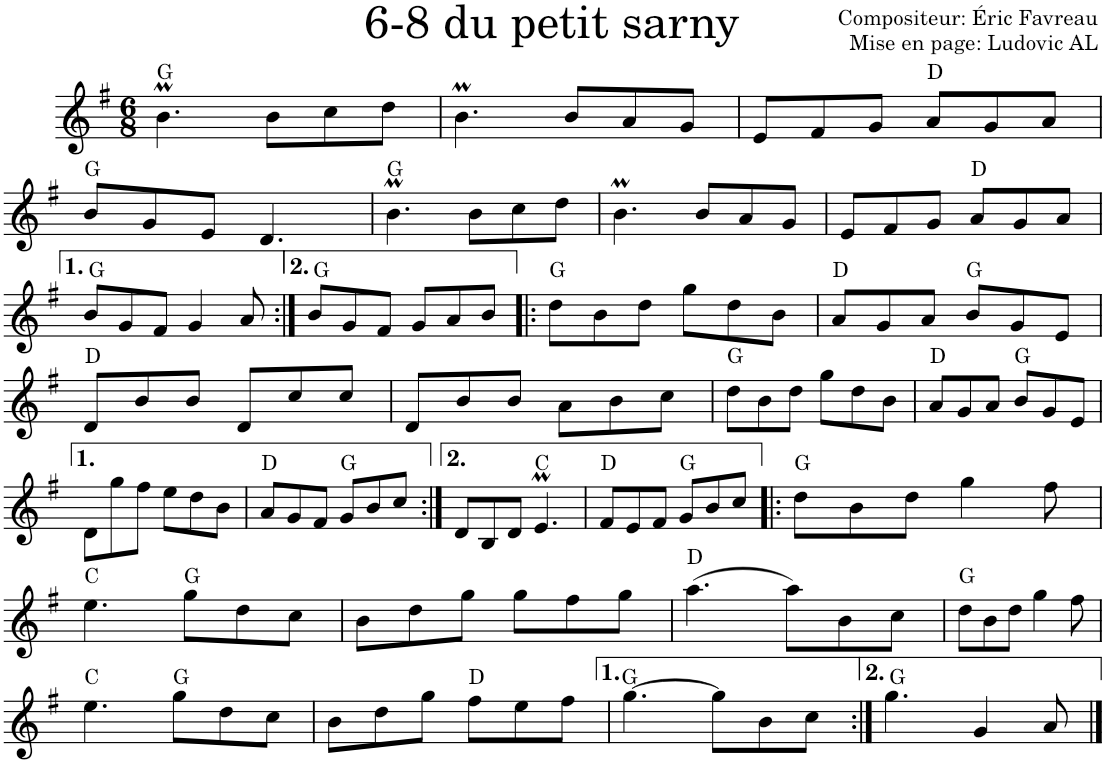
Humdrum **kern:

**kern	**harte
*part1	*part1
*staff1	*
*I"Voice	*
*I'V	*
*clefG2	*
*k[f#]	*
*M6/8	*
=1	=1
4.bm\	G:maj
8b\L	.
8cc\	.
8dd\J	.
=2	=2
4.bm\	.
8b/L	.
8a/	.
8g/J	.
=3	=3
8e/L	.
8f#/	.
8g/J	.
8a/L	D:maj
8g/	.
8a/J	.
!!LO:LB:g=z
=4	=4
8b/L	G:maj
8g/	.
8e/J	.
4.d/	.
=5	=5
4.bm\	G:maj
8b\L	.
8cc\	.
8dd\J	.
=6	=6
4.bm\	.
8b/L	.
8a/	.
8g/J	.
=7	=7
8e/L	.
8f#/	.
8g/J	.
8a/L	D:maj
8g/	.
8a/J	.
!!LO:LB:g=z
=8	=8
8b/L	G:maj
8g/	.
8f#/J	.
4g/	.
8a/	.
=9:|!	=9:|!
8b/L	G:maj
8g/	.
8f#/J	.
8g/L	.
8a/	.
8b/J	.
=10!|:	=10!|:
8dd\L	G:maj
8b\	.
8dd\J	.
8gg\L	.
8dd\	.
8b\J	.
=11	=11
8a/L	D:maj
8g/	.
8a/J	.
8b/L	G:maj
8g/	.
8e/J	.
!!LO:LB:g=z
=12	=12
8d/L	D:maj
8b/	.
8b/J	.
8d/L	.
8cc/	.
8cc/J	.
=13	=13
8d/L	.
8b/	.
8b/J	.
8a\L	.
8b\	.
8cc\J	.
=14	=14
8dd\L	G:maj
8b\	.
8dd\J	.
8gg\L	.
8dd\	.
8b\J	.
=15	=15
8a/L	D:maj
8g/	.
8a/J	.
8b/L	G:maj
8g/	.
8e/J	.
!!LO:LB:g=z
=16	=16
8d\L	.
8gg\	.
8ff#\J	.
8ee\L	.
8dd\	.
8b\J	.
=17	=17
8a/L	D:maj
8g/	.
8f#/J	.
8g/L	G:maj
8b/	.
8cc/J	.
=18:|!	=18:|!
8d/L	.
8B/	.
8d/J	.
4.eM/	C:maj
=19	=19
8f#/L	D:maj
8e/	.
8f#/J	.
8g/L	G:maj
8b/	.
8cc/J	.
=20!|:	=20!|:
8dd\L	G:maj
8b\	.
8dd\J	.
4gg\	.
8ff#\	.
!!LO:LB:g=z
=21	=21
4.ee\	C:maj
8gg\L	G:maj
8dd\	.
8cc\J	.
=22	=22
8b\L	.
8dd\	.
8gg\J	.
8gg\L	.
8ff#\	.
8gg\J	.
=23	=23
(4.aa\	D:maj
8aa\L)	.
8b\	.
8cc\J	.
=24	=24
8dd\L	G:maj
8b\	.
8dd\J	.
4gg\	.
8ff#\	.
!!LO:LB:g=z
=25	=25
4.ee\	C:maj
8gg\L	G:maj
8dd\	.
8cc\J	.
=26	=26
8b\L	.
8dd\	.
8gg\J	.
8ff#\L	D:maj
8ee\	.
8ff#\J	.
=27	=27
[>4.gg\	G:maj
8gg\L]	.
8b\	.
8cc\J	.
=28:|!	=28:|!
4.gg\	G:maj
4g/	.
8a/	.
==	==
*-	*-
